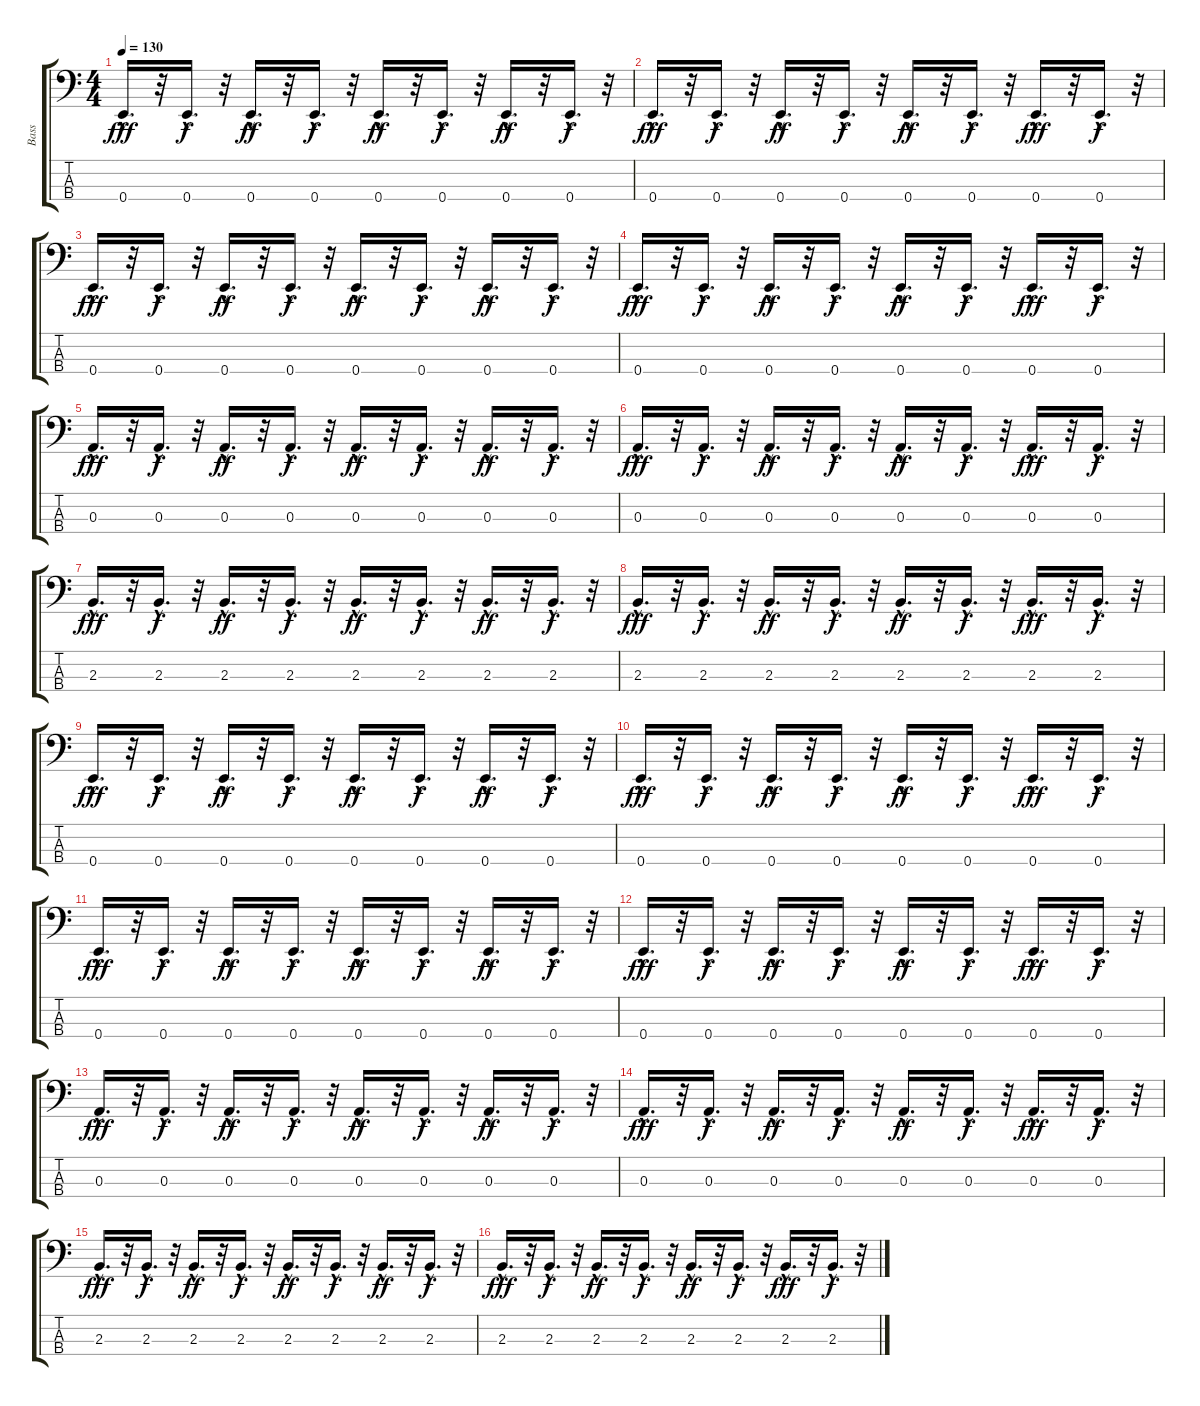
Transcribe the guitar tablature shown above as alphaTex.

\track ("Bass" "Bass") {instrument electricbassfinger}
\staff {score tabs}
\tuning (G2 D2 A1 E1) {hide}
\ts (4 4)
\tempo 130
\clef f4
\ks c
0.4{hac}.16{d dy fff} r.32 0.4{hac}.16{d dy f} r.32 0.4{hac}.16{d dy ff} r.32 0.4{hac}.16{d dy f} r.32 0.4{hac}.16{d dy ff} r.32 0.4{hac}.16{d dy f} r.32 0.4{hac}.16{d dy ff} r.32 0.4{hac}.16{d dy f} r.32 |
0.4{hac}.16{d dy fff} r.32 0.4{hac}.16{d dy f} r.32 0.4{hac}.16{d dy ff} r.32 0.4{hac}.16{d dy f} r.32 0.4{hac}.16{d dy ff} r.32 0.4{hac}.16{d dy f} r.32 0.4{hac}.16{d dy fff} r.32 0.4{hac}.16{d dy f} r.32 |
0.4{hac}.16{d dy fff} r.32 0.4{hac}.16{d dy f} r.32 0.4{hac}.16{d dy ff} r.32 0.4{hac}.16{d dy f} r.32 0.4{hac}.16{d dy ff} r.32 0.4{hac}.16{d dy f} r.32 0.4{hac}.16{d dy ff} r.32 0.4{hac}.16{d dy f} r.32 |
0.4{hac}.16{d dy fff} r.32 0.4{hac}.16{d dy f} r.32 0.4{hac}.16{d dy ff} r.32 0.4{hac}.16{d dy f} r.32 0.4{hac}.16{d dy ff} r.32 0.4{hac}.16{d dy f} r.32 0.4{hac}.16{d dy fff} r.32 0.4{hac}.16{d dy f} r.32 |
0.3{hac}.16{d dy fff} r.32 0.3{hac}.16{d dy f} r.32 0.3{hac}.16{d dy ff} r.32 0.3{hac}.16{d dy f} r.32 0.3{hac}.16{d dy ff} r.32 0.3{hac}.16{d dy f} r.32 0.3{hac}.16{d dy ff} r.32 0.3{hac}.16{d dy f} r.32 |
0.3{hac}.16{d dy fff} r.32 0.3{hac}.16{d dy f} r.32 0.3{hac}.16{d dy ff} r.32 0.3{hac}.16{d dy f} r.32 0.3{hac}.16{d dy ff} r.32 0.3{hac}.16{d dy f} r.32 0.3{hac}.16{d dy fff} r.32 0.3{hac}.16{d dy f} r.32 |
2.3{hac}.16{d dy fff} r.32 2.3{hac}.16{d dy f} r.32 2.3{hac}.16{d dy ff} r.32 2.3{hac}.16{d dy f} r.32 2.3{hac}.16{d dy ff} r.32 2.3{hac}.16{d dy f} r.32 2.3{hac}.16{d dy ff} r.32 2.3{hac}.16{d dy f} r.32 |
2.3{hac}.16{d dy fff} r.32 2.3{hac}.16{d dy f} r.32 2.3{hac}.16{d dy ff} r.32 2.3{hac}.16{d dy f} r.32 2.3{hac}.16{d dy ff} r.32 2.3{hac}.16{d dy f} r.32 2.3{hac}.16{d dy fff} r.32 2.3{hac}.16{d dy f} r.32 |
0.4{hac}.16{d dy fff} r.32 0.4{hac}.16{d dy f} r.32 0.4{hac}.16{d dy ff} r.32 0.4{hac}.16{d dy f} r.32 0.4{hac}.16{d dy ff} r.32 0.4{hac}.16{d dy f} r.32 0.4{hac}.16{d dy ff} r.32 0.4{hac}.16{d dy f} r.32 |
0.4{hac}.16{d dy fff} r.32 0.4{hac}.16{d dy f} r.32 0.4{hac}.16{d dy ff} r.32 0.4{hac}.16{d dy f} r.32 0.4{hac}.16{d dy ff} r.32 0.4{hac}.16{d dy f} r.32 0.4{hac}.16{d dy fff} r.32 0.4{hac}.16{d dy f} r.32 |
0.4{hac}.16{d dy fff} r.32 0.4{hac}.16{d dy f} r.32 0.4{hac}.16{d dy ff} r.32 0.4{hac}.16{d dy f} r.32 0.4{hac}.16{d dy ff} r.32 0.4{hac}.16{d dy f} r.32 0.4{hac}.16{d dy ff} r.32 0.4{hac}.16{d dy f} r.32 |
0.4{hac}.16{d dy fff} r.32 0.4{hac}.16{d dy f} r.32 0.4{hac}.16{d dy ff} r.32 0.4{hac}.16{d dy f} r.32 0.4{hac}.16{d dy ff} r.32 0.4{hac}.16{d dy f} r.32 0.4{hac}.16{d dy fff} r.32 0.4{hac}.16{d dy f} r.32 |
0.3{hac}.16{d dy fff} r.32 0.3{hac}.16{d dy f} r.32 0.3{hac}.16{d dy ff} r.32 0.3{hac}.16{d dy f} r.32 0.3{hac}.16{d dy ff} r.32 0.3{hac}.16{d dy f} r.32 0.3{hac}.16{d dy ff} r.32 0.3{hac}.16{d dy f} r.32 |
0.3{hac}.16{d dy fff} r.32 0.3{hac}.16{d dy f} r.32 0.3{hac}.16{d dy ff} r.32 0.3{hac}.16{d dy f} r.32 0.3{hac}.16{d dy ff} r.32 0.3{hac}.16{d dy f} r.32 0.3{hac}.16{d dy fff} r.32 0.3{hac}.16{d dy f} r.32 |
2.3{hac}.16{d dy fff} r.32 2.3{hac}.16{d dy f} r.32 2.3{hac}.16{d dy ff} r.32 2.3{hac}.16{d dy f} r.32 2.3{hac}.16{d dy ff} r.32 2.3{hac}.16{d dy f} r.32 2.3{hac}.16{d dy ff} r.32 2.3{hac}.16{d dy f} r.32 |
2.3{hac}.16{d dy fff} r.32 2.3{hac}.16{d dy f} r.32 2.3{hac}.16{d dy ff} r.32 2.3{hac}.16{d dy f} r.32 2.3{hac}.16{d dy ff} r.32 2.3{hac}.16{d dy f} r.32 2.3{hac}.16{d dy fff} r.32 2.3{hac}.16{d dy f} r.32
